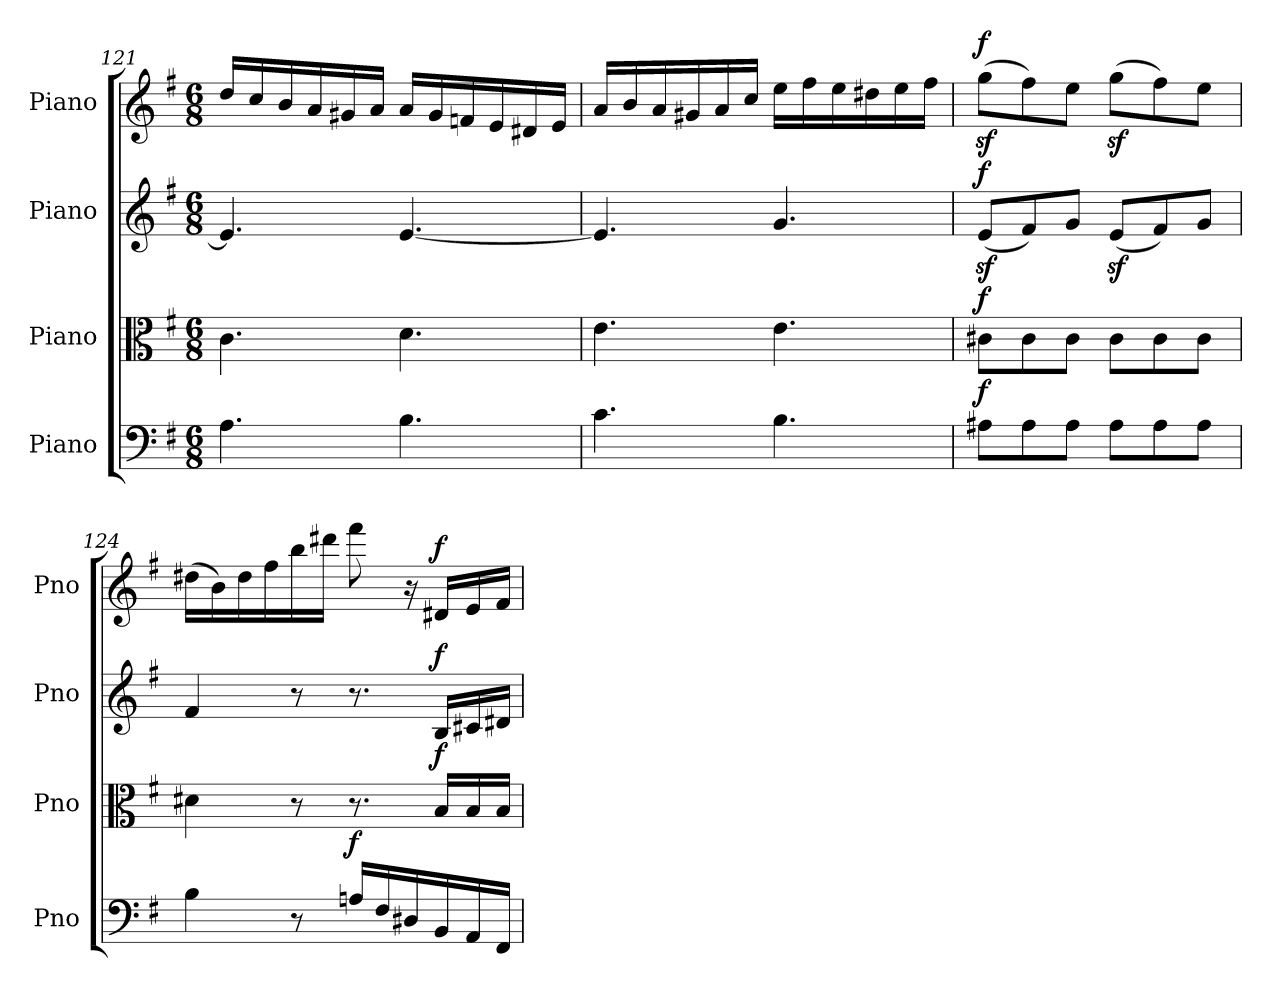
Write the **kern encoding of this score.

**kern	**dynam	**kern	**dynam	**kern	**dynam	**kern	**dynam
*part4	*part4	*part3	*part3	*part2	*part2	*part1	*part1
*staff4	*staff4	*staff3	*staff3	*staff2	*staff2	*staff1	*staff1
*I"Piano	*	*I"Piano	*	*I"Piano	*	*I"Piano	*
*I'Pno	*	*I'Pno	*	*I'Pno	*	*I'Pno	*
*clefF4	*	*clefC3	*	*clefG2	*	*clefG2	*
*k[f#]	*	*k[f#]	*	*k[f#]	*	*k[f#]	*
*M6/8	*	*M6/8	*	*M6/8	*	*M6/8	*
=121	=121	=121	=121	=121	=121	=121	=121
4.A\	.	4.c\	.	4.e/]	.	16dd/LL	.
.	.	.	.	.	.	16cc/	.
.	.	.	.	.	.	16b/	.
.	.	.	.	.	.	16a/	.
.	.	.	.	.	.	16g#X/	.
.	.	.	.	.	.	16a/JJ	.
4.B\	.	4.d\	.	[4.e/	.	16a/LL	.
.	.	.	.	.	.	16g#/	.
.	.	.	.	.	.	16fn/	.
.	.	.	.	.	.	16e/	.
.	.	.	.	.	.	16d#X/	.
.	.	.	.	.	.	16e/JJ	.
!!LO:LB:g=z
=122	=122	=122	=122	=122	=122	=122	=122
4.c\	.	4.e\	.	4.e/]	.	16a/LL	.
.	.	.	.	.	.	16b/	.
.	.	.	.	.	.	16a/	.
.	.	.	.	.	.	16g#X/	.
.	.	.	.	.	.	16a/	.
.	.	.	.	.	.	16cc/JJ	.
4.B\	.	4.e\	.	4.g/	.	16ee\LL	.
.	.	.	.	.	.	16ff#\	.
.	.	.	.	.	.	16ee\	.
.	.	.	.	.	.	16dd#X\	.
.	.	.	.	.	.	16ee\	.
.	.	.	.	.	.	16ff#\JJ	.
=123	=123	=123	=123	=123	=123	=123	=123
!	!LO:DY:a	!	!LO:DY:a	!	!LO:DY:a	!	!LO:DY:a
8A#X\L	f	8c#X\L	f	(8ez</L	f	(8ggz<\L	f
8A#\	.	8c#\	.	8f#/)	.	8ff#\)	.
8A#\J	.	8c#\J	.	8g/J	.	8ee\J	.
8A#\L	.	8c#\L	.	(8ez</L	.	(8ggz<\L	.
8A#\	.	8c#\	.	8f#/)	.	8ff#\)	.
8A#\J	.	8c#\J	.	8g/J	.	8ee\J	.
=124	=124	=124	=124	=124	=124	=124	=124
4B\	.	4d#X\	.	4f#/	.	(16dd#X\LL	.
.	.	.	.	.	.	16b\)	.
.	.	.	.	.	.	16dd#\	.
.	.	.	.	.	.	16ff#\	.
8r	.	8r	.	8r	.	16bb\	.
.	.	.	.	.	.	16ddd#X\JJ	.
!	!LO:DY:a	!	!	!	!	!	!
16An/LL	f	8.r	.	8.r	.	8fff#\	.
16F#/	.	.	.	.	.	.	.
16D#X/	.	.	.	.	.	16r	.
!	!	!	!LO:DY:a	!	!LO:DY:a	!	!LO:DY:a
16BB/	.	16B/LL	f	16B/LL	f	16d#X/LL	f
16AA/	.	16B/	.	16c#X/	.	16e/	.
16FF#/JJ	.	16B/JJ	.	16d#X/JJ	.	16f#/JJ	.
=	=	=	=	=	=	=	=
*-	*-	*-	*-	*-	*-	*-	*-
